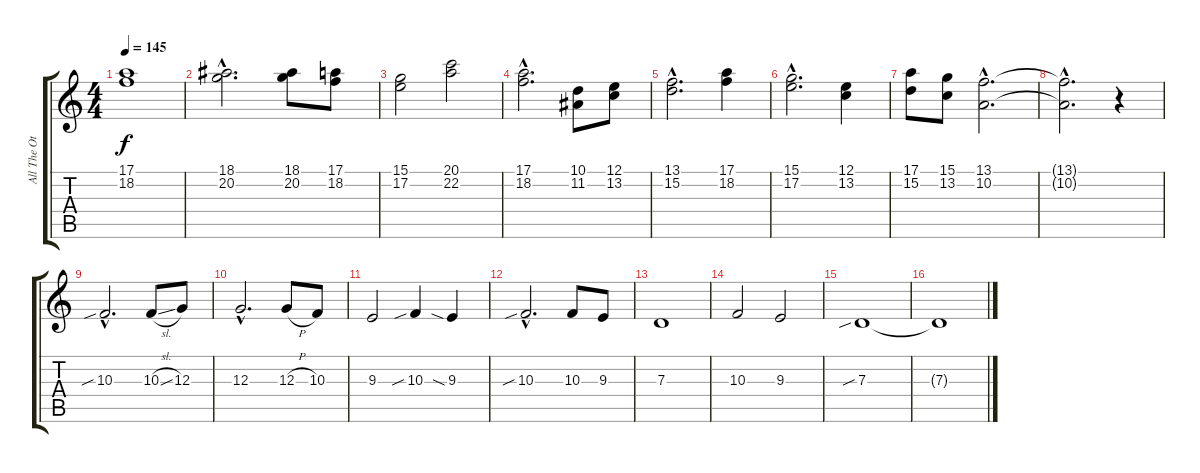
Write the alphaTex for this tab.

\track ("All The Other Instruments" "All The Ot") {instrument flute}
\staff {score tabs}
\tuning (E4 B3 G3 D3 A2 E2) {hide}
\ts (4 4)
\tempo 145
\clef g2
\ks c
(17.1 18.2).1{dy f} |
(18.1{hac} 20.2{hac}).2{d} (18.1 20.2).8 (17.1 18.2).8 |
(15.1 17.2).2 (20.1 22.2).2 |
(17.1{hac} 18.2{hac}).2{d} (10.1 11.2).8 (12.1 13.2).8 |
(13.1{hac} 15.2{hac}).2{d} (17.1 18.2).4 |
(15.1{hac} 17.2{hac}).2{d} (12.1 13.2).4 |
(17.1 15.2).8 (15.1 13.2).8 (13.1{hac} 10.2{hac}).2{d} |
(13.1{hac t} 10.2{hac t}).2{d} r.4{volume 13 instrument distortionguitar} |
10.3{sib hac}.2{d} 10.3{sl}.8 12.3.8 |
12.3{hac}.2{d} 12.3{h}.8 10.3.8 |
9.3.2 10.3{sib}.4 9.3{sia}.4 |
10.3{sib hac}.2{d} 10.3.8 9.3.8 |
7.3.1 |
10.3.2 9.3.2 |
7.3{sib}.1 |
7.3{t}.1
